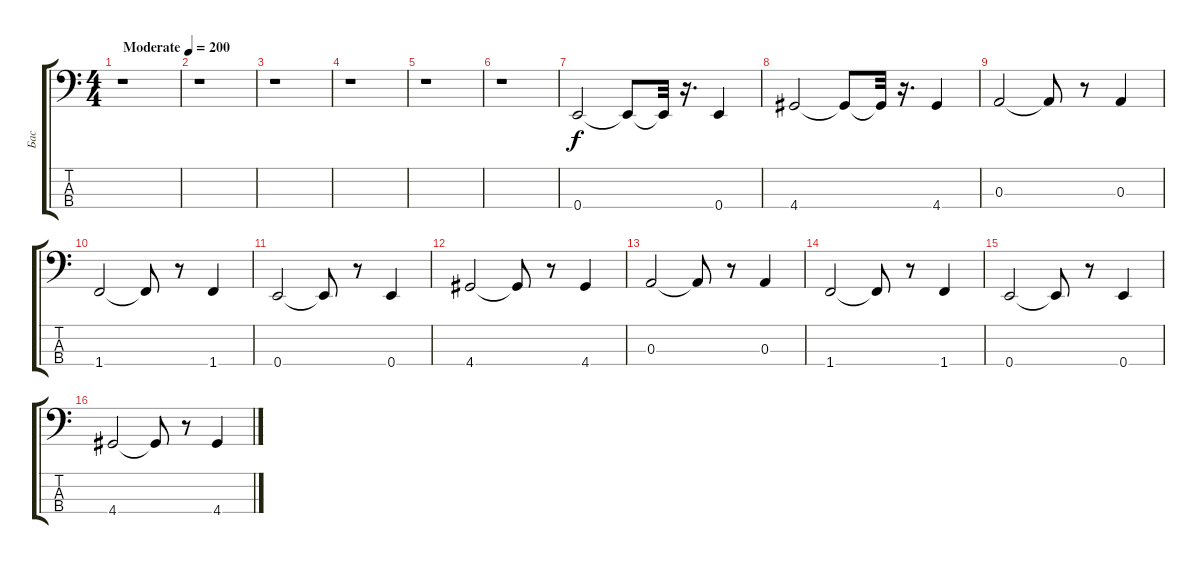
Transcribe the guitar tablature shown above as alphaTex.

\track ("Бас" "Бас") {instrument fretlessbass}
\staff {score tabs}
\tuning (G2 D2 A1 E1) {hide}
\ts (4 4)
\tempo (200 "Moderate")
\clef f4
\ks c
r.1{dy f instrument fretlessbass} |
r.1 |
r.1 |
r.1 |
r.1 |
r.1 |
0.4.2 0.4{t}.8 0.4{t}.32 r.16{d} 0.4.4 |
4.4.2 4.4{t}.8 4.4{t}.32 r.16{d} 4.4.4 |
0.3.2 0.3{t}.8 r.8 0.3.4 |
1.4.2 1.4{t}.8 r.8 1.4.4 |
0.4.2 0.4{t}.8 r.8 0.4.4 |
4.4.2 4.4{t}.8 r.8 4.4.4 |
0.3.2 0.3{t}.8 r.8 0.3.4 |
1.4.2 1.4{t}.8 r.8 1.4.4 |
0.4.2 0.4{t}.8 r.8 0.4.4 |
4.4.2 4.4{t}.8 r.8 4.4.4
